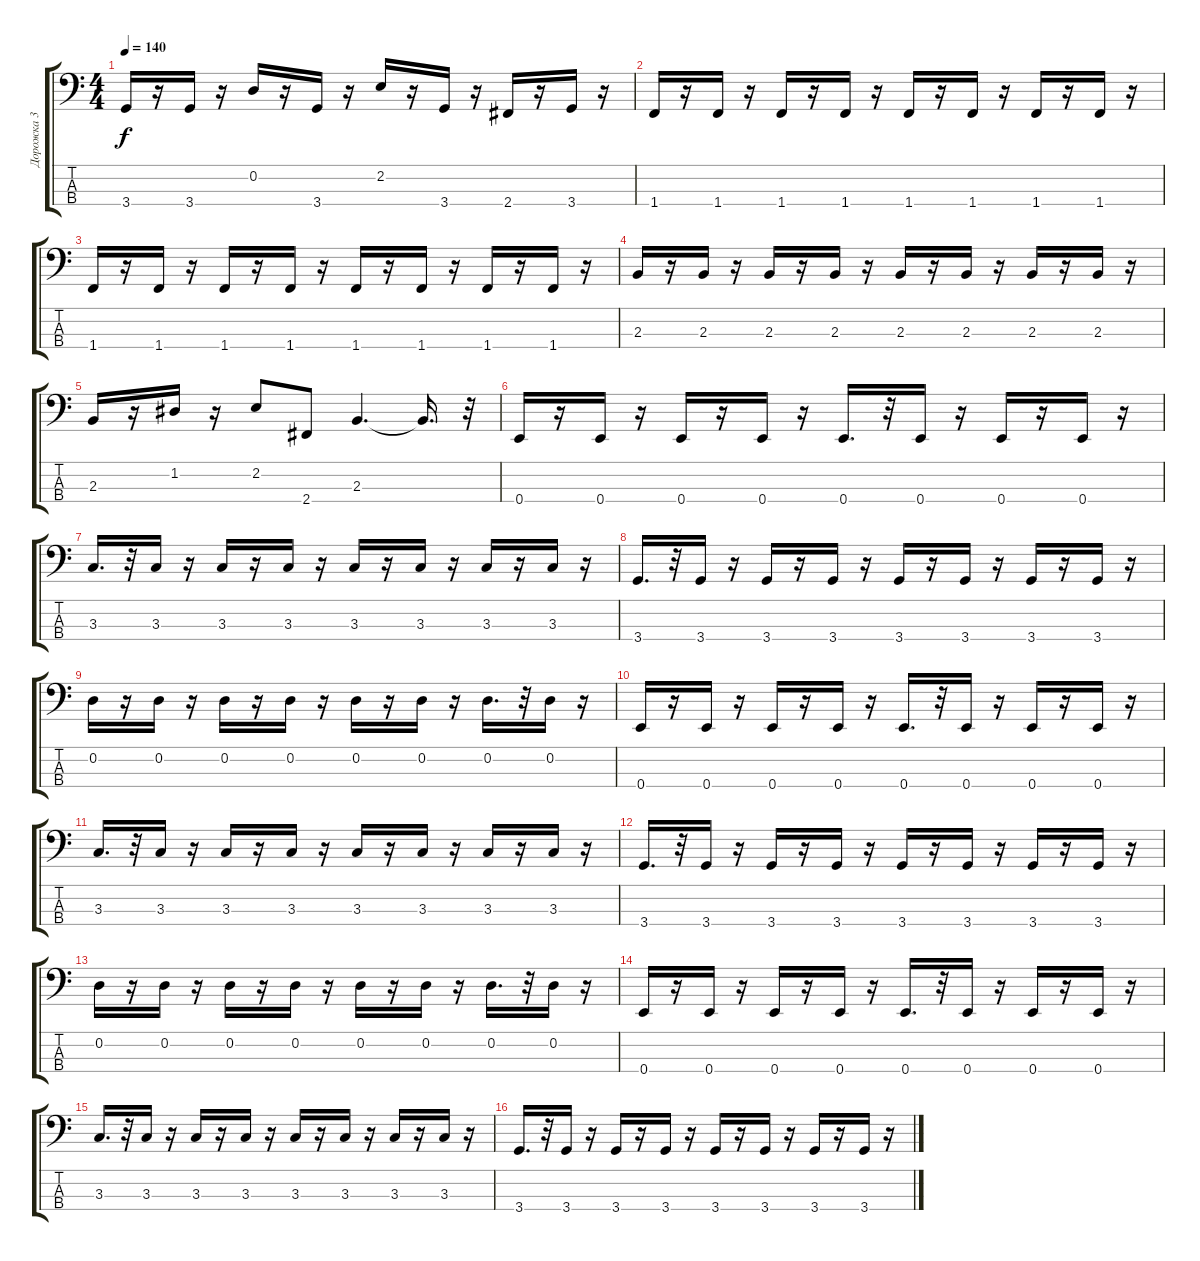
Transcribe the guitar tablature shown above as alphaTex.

\track ("Дорожка 3" "Дорожка 3") {instrument electricbassfinger}
\staff {score tabs}
\tuning (G2 D2 A1 E1) {hide}
\ts (4 4)
\tempo 140
\clef f4
\ks c
3.4.16{dy f} r.16 3.4.16 r.16 0.2.16 r.16 3.4.16 r.16 2.2.16 r.16 3.4.16 r.16 2.4.16 r.16 3.4.16 r.16 |
1.4.16 r.16 1.4.16 r.16 1.4.16 r.16 1.4.16 r.16 1.4.16 r.16 1.4.16 r.16 1.4.16 r.16 1.4.16 r.16 |
1.4.16 r.16 1.4.16 r.16 1.4.16 r.16 1.4.16 r.16 1.4.16 r.16 1.4.16 r.16 1.4.16 r.16 1.4.16 r.16 |
2.3.16 r.16 2.3.16 r.16 2.3.16 r.16 2.3.16 r.16 2.3.16 r.16 2.3.16 r.16 2.3.16 r.16 2.3.16 r.16 |
2.3.16 r.16 1.2.16 r.16 2.2.8 2.4.8 2.3.4{d} 2.3{t}.16{d} r.32 |
0.4.16 r.16 0.4.16 r.16 0.4.16 r.16 0.4.16 r.16 0.4.16{d} r.32 0.4.16 r.16 0.4.16 r.16 0.4.16 r.16 |
3.3.16{d} r.32 3.3.16 r.16 3.3.16 r.16 3.3.16 r.16 3.3.16 r.16 3.3.16 r.16 3.3.16 r.16 3.3.16 r.16 |
3.4.16{d} r.32 3.4.16 r.16 3.4.16 r.16 3.4.16 r.16 3.4.16 r.16 3.4.16 r.16 3.4.16 r.16 3.4.16 r.16 |
0.2.16 r.16 0.2.16 r.16 0.2.16 r.16 0.2.16 r.16 0.2.16 r.16 0.2.16 r.16 0.2.16{d} r.32 0.2.16 r.16 |
0.4.16 r.16 0.4.16 r.16 0.4.16 r.16 0.4.16 r.16 0.4.16{d} r.32 0.4.16 r.16 0.4.16 r.16 0.4.16 r.16 |
3.3.16{d} r.32 3.3.16 r.16 3.3.16 r.16 3.3.16 r.16 3.3.16 r.16 3.3.16 r.16 3.3.16 r.16 3.3.16 r.16 |
3.4.16{d} r.32 3.4.16 r.16 3.4.16 r.16 3.4.16 r.16 3.4.16 r.16 3.4.16 r.16 3.4.16 r.16 3.4.16 r.16 |
0.2.16 r.16 0.2.16 r.16 0.2.16 r.16 0.2.16 r.16 0.2.16 r.16 0.2.16 r.16 0.2.16{d} r.32 0.2.16 r.16 |
0.4.16 r.16 0.4.16 r.16 0.4.16 r.16 0.4.16 r.16 0.4.16{d} r.32 0.4.16 r.16 0.4.16 r.16 0.4.16 r.16 |
3.3.16{d} r.32 3.3.16 r.16 3.3.16 r.16 3.3.16 r.16 3.3.16 r.16 3.3.16 r.16 3.3.16 r.16 3.3.16 r.16 |
3.4.16{d} r.32 3.4.16 r.16 3.4.16 r.16 3.4.16 r.16 3.4.16 r.16 3.4.16 r.16 3.4.16 r.16 3.4.16 r.16
